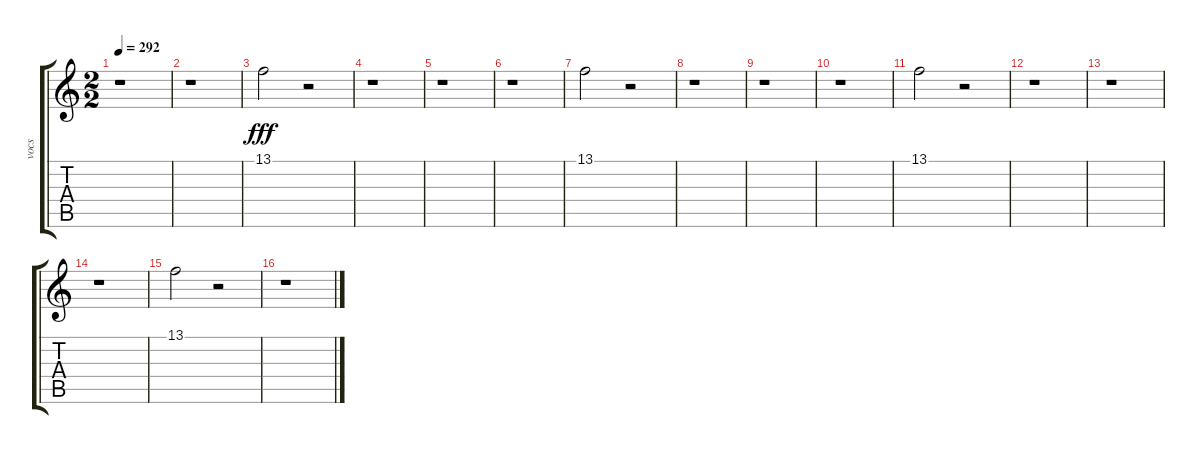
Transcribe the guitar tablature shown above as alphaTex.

\track ("vocs" "vocs") {instrument lead2sawtooth}
\staff {score tabs}
\tuning (E4 B3 G3 D3 A2 E2) {hide}
\ts (2 2)
\tempo 292
\clef g2
\ks c
r.1{dy fff} |
r.1 |
13.1.2 r.2 |
r.1 |
r.1 |
r.1 |
13.1.2 r.2 |
r.1 |
r.1 |
r.1 |
13.1.2 r.2 |
r.1 |
r.1 |
r.1 |
13.1.2 r.2 |
r.1
